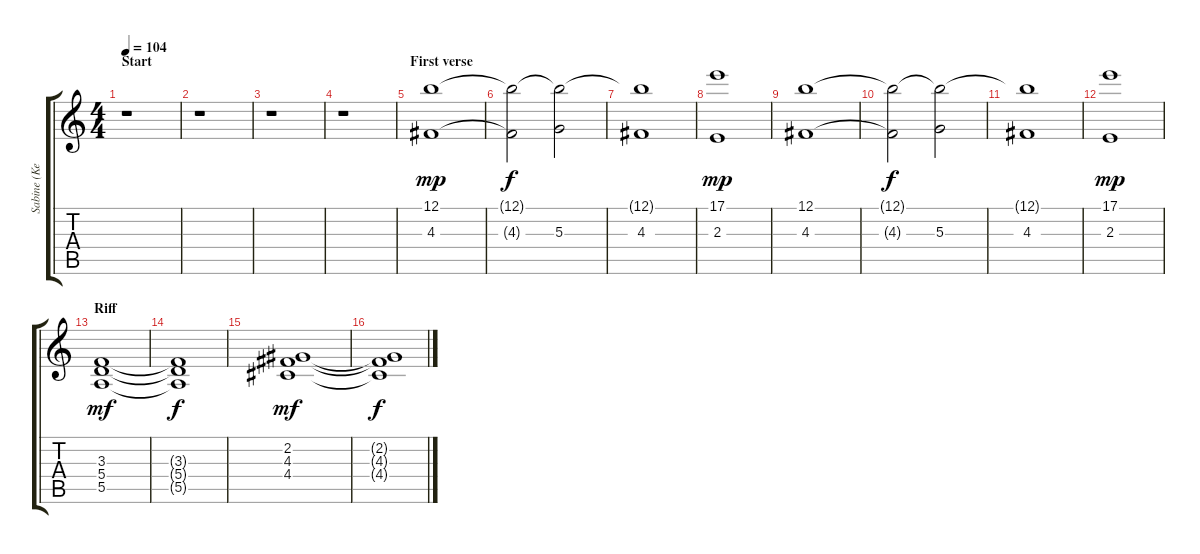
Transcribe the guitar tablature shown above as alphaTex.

\track ("Sabine (KeybHigh)" "Sabine (Ke") {instrument stringensemble1}
\staff {score tabs}
\tuning (B4 Gb4 D4 A3 E3 B2) {hide}
\ts (4 4)
\section ("" "Start")
\tempo 104
\clef g2
\ks c
r.1{dy mp volume 12 balance 8 instrument stringensemble1} |
r.1 |
r.1 |
r.1 |
\section ("" "First verse")
(12.1 4.3).1 |
(12.1{t} 4.3{t}).2{dy f} (12.1{t} 5.3).2 |
(12.1{t} 4.3).1 |
(17.1 2.3).1{dy mp} |
(12.1 4.3).1 |
(12.1{t} 4.3{t}).2{dy f} (12.1{t} 5.3).2 |
(12.1{t} 4.3).1 |
(17.1 2.3).1{dy mp} |
\section ("" "Riff")
(3.3 5.4 5.5).1{dy mf} |
(3.3{t} 5.4{t} 5.5{t}).1{dy f} |
(2.2 4.3 4.4).1{dy mf} |
(2.2{t} 4.3{t} 4.4{t}).1{dy f}
